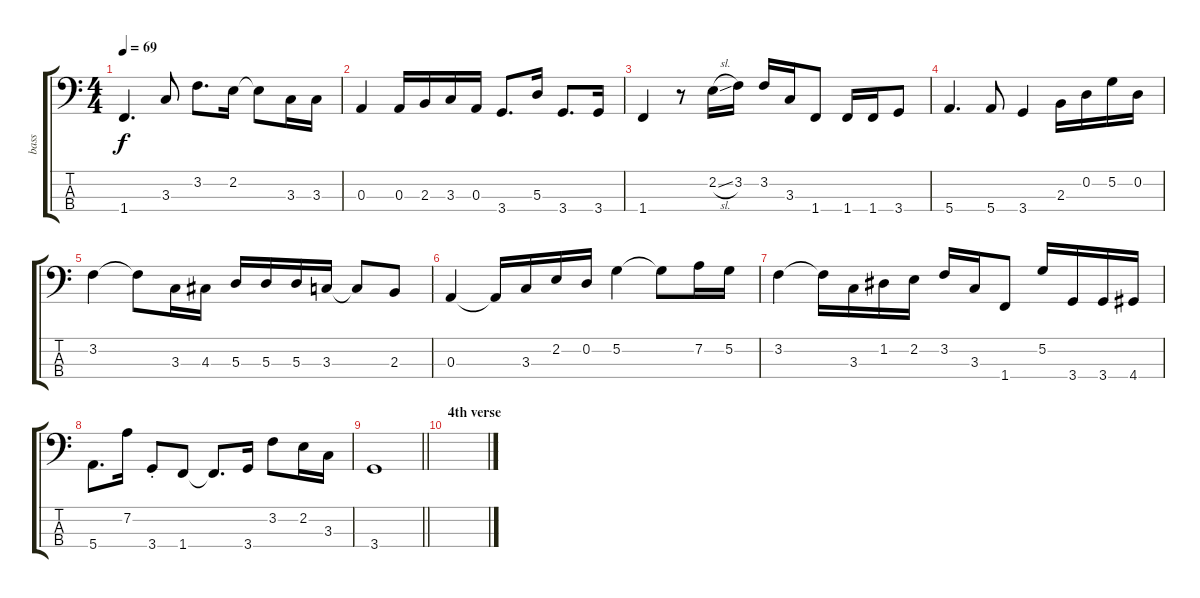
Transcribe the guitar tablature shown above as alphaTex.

\track ("bass" "bass") {instrument electricbassfinger}
\staff {score tabs}
\tuning (G2 D2 A1 E1) {hide}
\ts (4 4)
\tempo 69
\clef f4
\ks c
1.4.4{d dy f} 3.3.8 3.2.8{d} 2.2.16 2.2{t}.8 3.3.16 3.3.16 |
0.3.4 0.3.16 2.3.16 3.3.16 0.3.16 3.4.8{d} 5.3.16 3.4.8{d} 3.4.16 |
1.4.4 r.8 2.2{sl}.16 3.2.16 3.2.16 3.3.16 1.4.8 1.4.16 1.4.16 3.4.8 |
5.4.4{d} 5.4.8 3.4.4 2.3.16 0.2.16 5.2.16 0.2.16 |
3.2.4 3.2{t}.8 3.3.16 4.3.16 5.3.16 5.3.16 5.3.16 3.3.16 3.3{t}.8 2.3.8 |
0.3.4 0.3{t}.16 3.3.16 2.2.16 0.2.16 5.2.4 5.2{t}.8 7.2.16 5.2.16 |
3.2.4 3.2{t}.16 3.3.16 1.2.16 2.2.16 3.2.16 3.3.16 1.4.8 5.2.16 3.4.16 3.4.16 4.4.16 |
5.4.8{d} 7.2.16 3.4{st}.8 1.4.8 1.4{t}.8{d} 3.4.16 3.2.8 2.2.16 3.3.16 |
\barLineRight lightlight
3.4.1 |
\section ("" "4th verse")
